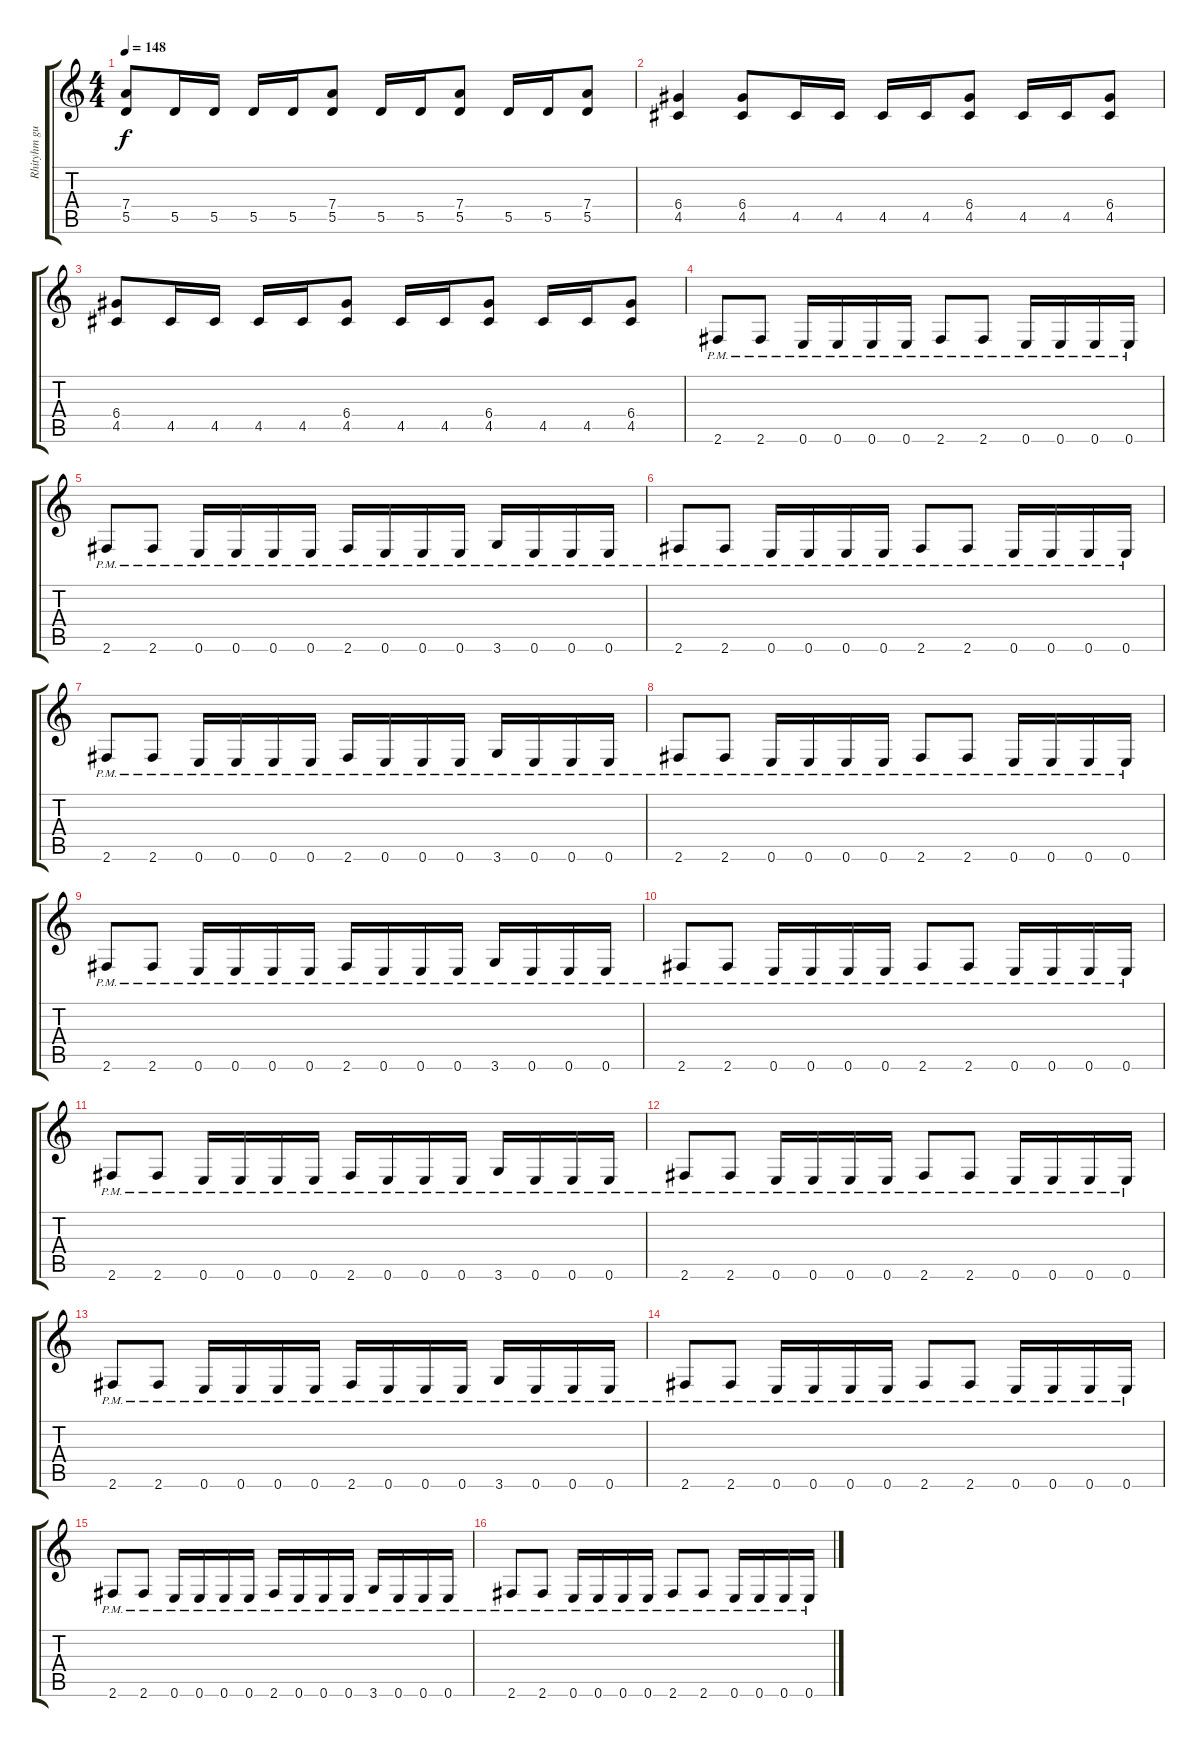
\track ("Rhityhm guitar" "Rhityhm gu") {instrument overdrivenguitar}
\staff {score tabs}
\tuning (E4 B3 G3 D3 A2 E2) {hide}
\ts (4 4)
\tempo 148
\clef g2
\ks c
(7.4 5.5).8{dy f} 5.5.16 5.5.16 5.5.16 5.5.16 (7.4 5.5).8 5.5.16 5.5.16 (7.4 5.5).8 5.5.16 5.5.16 (7.4 5.5).8 |
(6.4 4.5).4 (6.4 4.5).8 4.5.16 4.5.16 4.5.16 4.5.16 (6.4 4.5).8 4.5.16 4.5.16 (6.4 4.5).8 |
(6.4 4.5).8 4.5.16 4.5.16 4.5.16 4.5.16 (6.4 4.5).8 4.5.16 4.5.16 (6.4 4.5).8 4.5.16 4.5.16 (6.4 4.5).8 |
2.6{pm}.8 2.6{pm}.8 0.6{pm}.16 0.6{pm}.16 0.6{pm}.16 0.6{pm}.16 2.6{pm}.8 2.6{pm}.8 0.6{pm}.16 0.6{pm}.16 0.6{pm}.16 0.6{pm}.16 |
2.6{pm}.8 2.6{pm}.8 0.6{pm}.16 0.6{pm}.16 0.6{pm}.16 0.6{pm}.16 2.6{pm}.16 0.6{pm}.16 0.6{pm}.16 0.6{pm}.16 3.6{pm}.16 0.6{pm}.16 0.6{pm}.16 0.6{pm}.16 |
2.6{pm}.8 2.6{pm}.8 0.6{pm}.16 0.6{pm}.16 0.6{pm}.16 0.6{pm}.16 2.6{pm}.8 2.6{pm}.8 0.6{pm}.16 0.6{pm}.16 0.6{pm}.16 0.6{pm}.16 |
2.6{pm}.8 2.6{pm}.8 0.6{pm}.16 0.6{pm}.16 0.6{pm}.16 0.6{pm}.16 2.6{pm}.16 0.6{pm}.16 0.6{pm}.16 0.6{pm}.16 3.6{pm}.16 0.6{pm}.16 0.6{pm}.16 0.6{pm}.16 |
2.6{pm}.8 2.6{pm}.8 0.6{pm}.16 0.6{pm}.16 0.6{pm}.16 0.6{pm}.16 2.6{pm}.8 2.6{pm}.8 0.6{pm}.16 0.6{pm}.16 0.6{pm}.16 0.6{pm}.16 |
2.6{pm}.8 2.6{pm}.8 0.6{pm}.16 0.6{pm}.16 0.6{pm}.16 0.6{pm}.16 2.6{pm}.16 0.6{pm}.16 0.6{pm}.16 0.6{pm}.16 3.6{pm}.16 0.6{pm}.16 0.6{pm}.16 0.6{pm}.16 |
2.6{pm}.8 2.6{pm}.8 0.6{pm}.16 0.6{pm}.16 0.6{pm}.16 0.6{pm}.16 2.6{pm}.8 2.6{pm}.8 0.6{pm}.16 0.6{pm}.16 0.6{pm}.16 0.6{pm}.16 |
2.6{pm}.8 2.6{pm}.8 0.6{pm}.16 0.6{pm}.16 0.6{pm}.16 0.6{pm}.16 2.6{pm}.16 0.6{pm}.16 0.6{pm}.16 0.6{pm}.16 3.6{pm}.16 0.6{pm}.16 0.6{pm}.16 0.6{pm}.16 |
2.6{pm}.8 2.6{pm}.8 0.6{pm}.16 0.6{pm}.16 0.6{pm}.16 0.6{pm}.16 2.6{pm}.8 2.6{pm}.8 0.6{pm}.16 0.6{pm}.16 0.6{pm}.16 0.6{pm}.16 |
2.6{pm}.8 2.6{pm}.8 0.6{pm}.16 0.6{pm}.16 0.6{pm}.16 0.6{pm}.16 2.6{pm}.16 0.6{pm}.16 0.6{pm}.16 0.6{pm}.16 3.6{pm}.16 0.6{pm}.16 0.6{pm}.16 0.6{pm}.16 |
2.6{pm}.8 2.6{pm}.8 0.6{pm}.16 0.6{pm}.16 0.6{pm}.16 0.6{pm}.16 2.6{pm}.8 2.6{pm}.8 0.6{pm}.16 0.6{pm}.16 0.6{pm}.16 0.6{pm}.16 |
2.6{pm}.8 2.6{pm}.8 0.6{pm}.16 0.6{pm}.16 0.6{pm}.16 0.6{pm}.16 2.6{pm}.16 0.6{pm}.16 0.6{pm}.16 0.6{pm}.16 3.6{pm}.16 0.6{pm}.16 0.6{pm}.16 0.6{pm}.16 |
2.6{pm}.8 2.6{pm}.8 0.6{pm}.16 0.6{pm}.16 0.6{pm}.16 0.6{pm}.16 2.6{pm}.8 2.6{pm}.8 0.6{pm}.16 0.6{pm}.16 0.6{pm}.16 0.6{pm}.16
